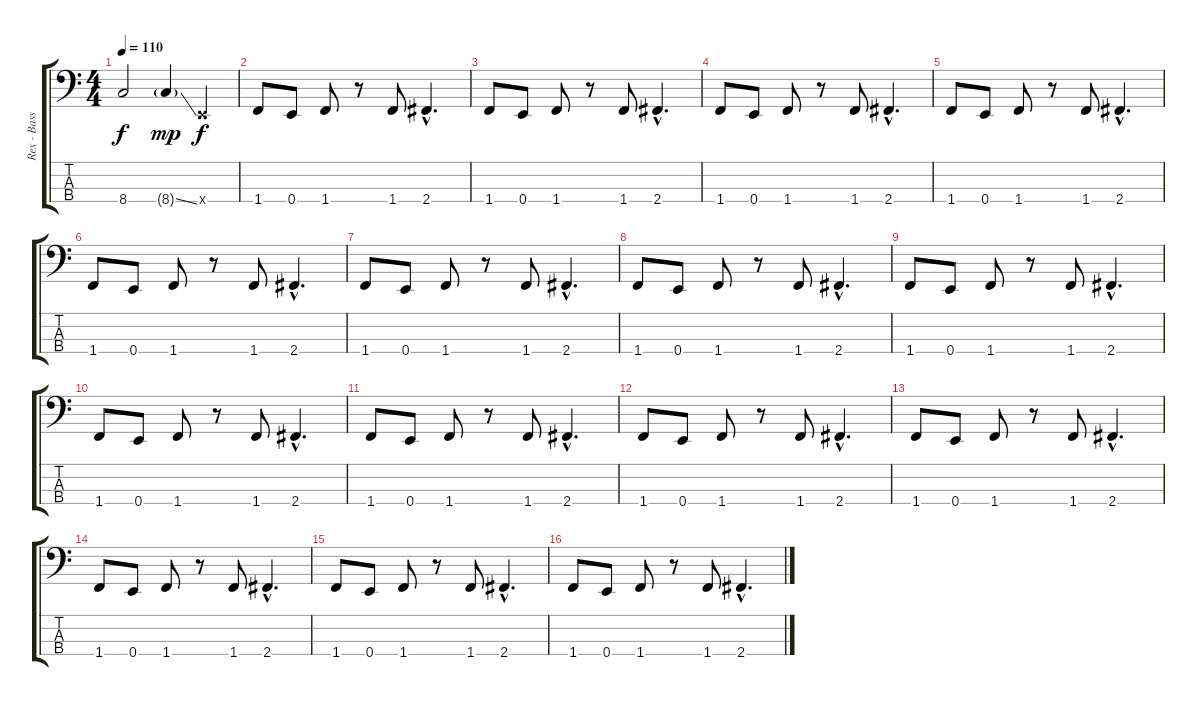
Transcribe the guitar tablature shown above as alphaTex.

\track ("Rex - Bass" "Rex - Bass") {instrument electricbasspick}
\staff {score tabs}
\tuning (G2 D2 A1 E1) {hide}
\ts (4 4)
\tempo 110
\clef f4
\ks c
8.4.2{dy f} 8.4{ss g}.4{dy mp} 0.4{x}.4{dy f} |
1.4.8 0.4.8 1.4.8 r.8 1.4.8 2.4{hac}.4{d} |
1.4.8 0.4.8 1.4.8 r.8 1.4.8 2.4{hac}.4{d} |
1.4.8 0.4.8 1.4.8 r.8 1.4.8 2.4{hac}.4{d} |
1.4.8 0.4.8 1.4.8 r.8 1.4.8 2.4{hac}.4{d} |
1.4.8 0.4.8 1.4.8 r.8 1.4.8 2.4{hac}.4{d} |
1.4.8 0.4.8 1.4.8 r.8 1.4.8 2.4{hac}.4{d} |
1.4.8 0.4.8 1.4.8 r.8 1.4.8 2.4{hac}.4{d} |
1.4.8 0.4.8 1.4.8 r.8 1.4.8 2.4{hac}.4{d} |
1.4.8 0.4.8 1.4.8 r.8 1.4.8 2.4{hac}.4{d} |
1.4.8 0.4.8 1.4.8 r.8 1.4.8 2.4{hac}.4{d} |
1.4.8 0.4.8 1.4.8 r.8 1.4.8 2.4{hac}.4{d} |
1.4.8 0.4.8 1.4.8 r.8 1.4.8 2.4{hac}.4{d} |
1.4.8 0.4.8 1.4.8 r.8 1.4.8 2.4{hac}.4{d} |
1.4.8 0.4.8 1.4.8 r.8 1.4.8 2.4{hac}.4{d} |
1.4.8 0.4.8 1.4.8 r.8 1.4.8 2.4{hac}.4{d}
